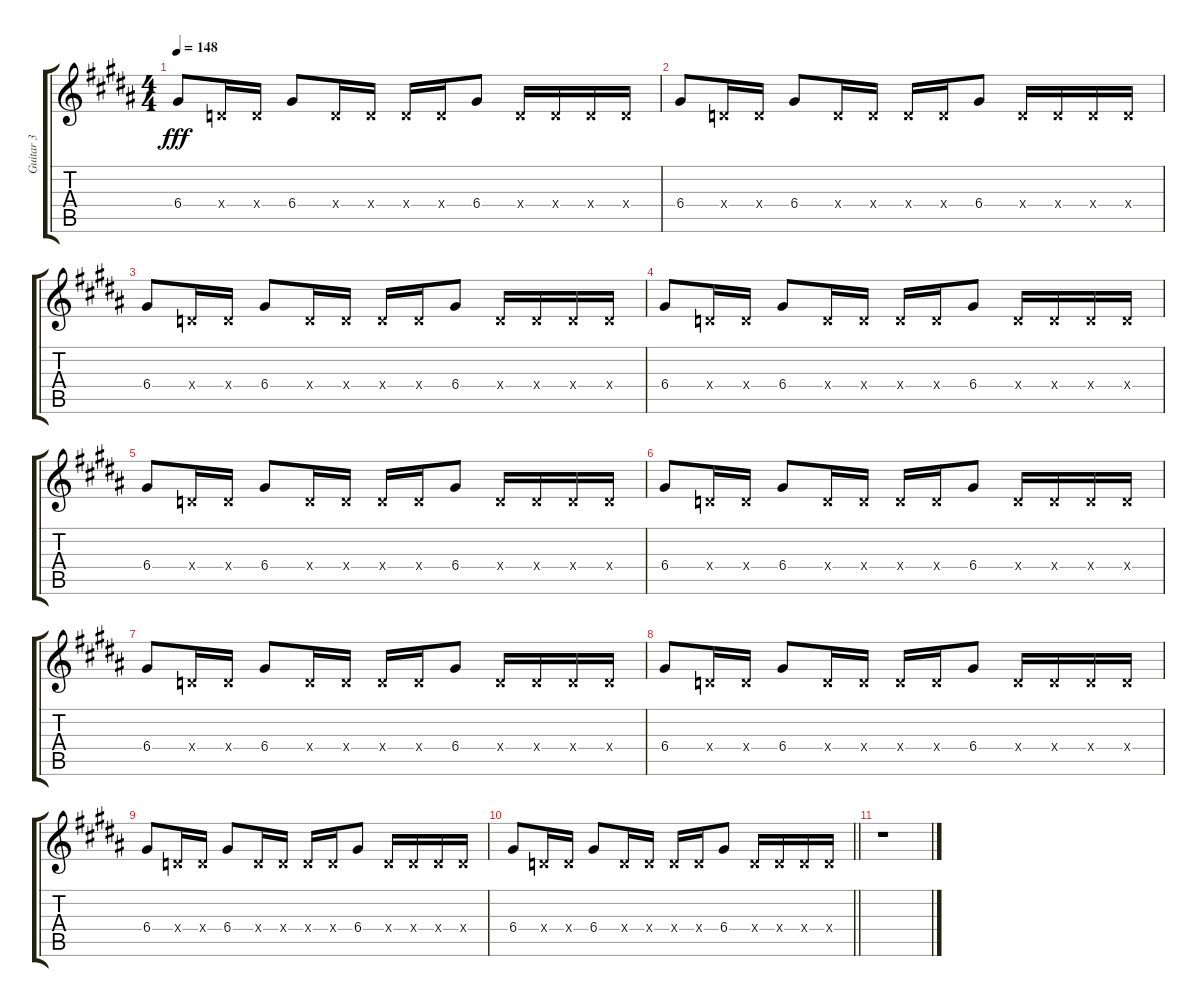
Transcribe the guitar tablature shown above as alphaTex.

\track ("Guitar 3" "Guitar 3") {instrument overdrivenguitar}
\staff {score tabs}
\tuning (E4 B3 G3 D3 A2 E2) {hide}
\ts (4 4)
\tempo 148
\clef g2
\ks b
6.4.8{dy fff} 0.4{x}.16 0.4{x}.16 6.4.8 0.4{x}.16 0.4{x}.16 0.4{x}.16 0.4{x}.16 6.4.8 0.4{x}.16 0.4{x}.16 0.4{x}.16 0.4{x}.16 |
6.4.8 0.4{x}.16 0.4{x}.16 6.4.8 0.4{x}.16 0.4{x}.16 0.4{x}.16 0.4{x}.16 6.4.8 0.4{x}.16 0.4{x}.16 0.4{x}.16 0.4{x}.16 |
6.4.8 0.4{x}.16 0.4{x}.16 6.4.8 0.4{x}.16 0.4{x}.16 0.4{x}.16 0.4{x}.16 6.4.8 0.4{x}.16 0.4{x}.16 0.4{x}.16 0.4{x}.16 |
6.4.8 0.4{x}.16 0.4{x}.16 6.4.8 0.4{x}.16 0.4{x}.16 0.4{x}.16 0.4{x}.16 6.4.8 0.4{x}.16 0.4{x}.16 0.4{x}.16 0.4{x}.16 |
6.4.8 0.4{x}.16 0.4{x}.16 6.4.8 0.4{x}.16 0.4{x}.16 0.4{x}.16 0.4{x}.16 6.4.8 0.4{x}.16 0.4{x}.16 0.4{x}.16 0.4{x}.16 |
6.4.8 0.4{x}.16 0.4{x}.16 6.4.8 0.4{x}.16 0.4{x}.16 0.4{x}.16 0.4{x}.16 6.4.8 0.4{x}.16 0.4{x}.16 0.4{x}.16 0.4{x}.16 |
6.4.8 0.4{x}.16 0.4{x}.16 6.4.8 0.4{x}.16 0.4{x}.16 0.4{x}.16 0.4{x}.16 6.4.8 0.4{x}.16 0.4{x}.16 0.4{x}.16 0.4{x}.16 |
6.4.8 0.4{x}.16 0.4{x}.16 6.4.8 0.4{x}.16 0.4{x}.16 0.4{x}.16 0.4{x}.16 6.4.8 0.4{x}.16 0.4{x}.16 0.4{x}.16 0.4{x}.16 |
6.4.8 0.4{x}.16 0.4{x}.16 6.4.8 0.4{x}.16 0.4{x}.16 0.4{x}.16 0.4{x}.16 6.4.8 0.4{x}.16 0.4{x}.16 0.4{x}.16 0.4{x}.16 |
\barLineRight lightlight
6.4.8 0.4{x}.16 0.4{x}.16 6.4.8 0.4{x}.16 0.4{x}.16 0.4{x}.16 0.4{x}.16 6.4.8 0.4{x}.16 0.4{x}.16 0.4{x}.16 0.4{x}.16 |
r.1
